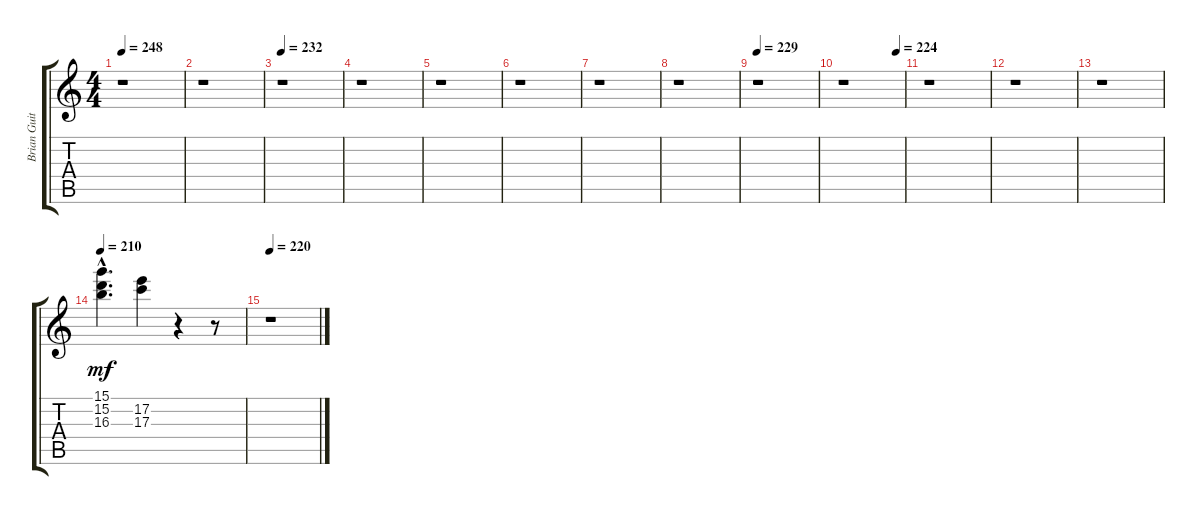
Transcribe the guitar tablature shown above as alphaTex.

\track ("Brian Guitar 3" "Brian Guit") {instrument distortionguitar}
\staff {score tabs}
\tuning (E4 B3 G3 D3 A2 E2) {hide}
\ts (4 4)
\tempo 248
\clef g2
\ks c
r.1{dy fff} |
r.1 |
\tempo 232
r.1 |
r.1 |
r.1 |
r.1 |
r.1 |
r.1 |
\tempo 229
r.1 |
\tempo (224 0.875)
r.1 |
r.1 |
r.1 |
r.1 |
\tempo 210
(15.1{hac} 15.2{hac} 16.3{hac}).4{d dy mf} (17.2 17.3).4 r.4 r.8 |
\tempo 220
r.1
